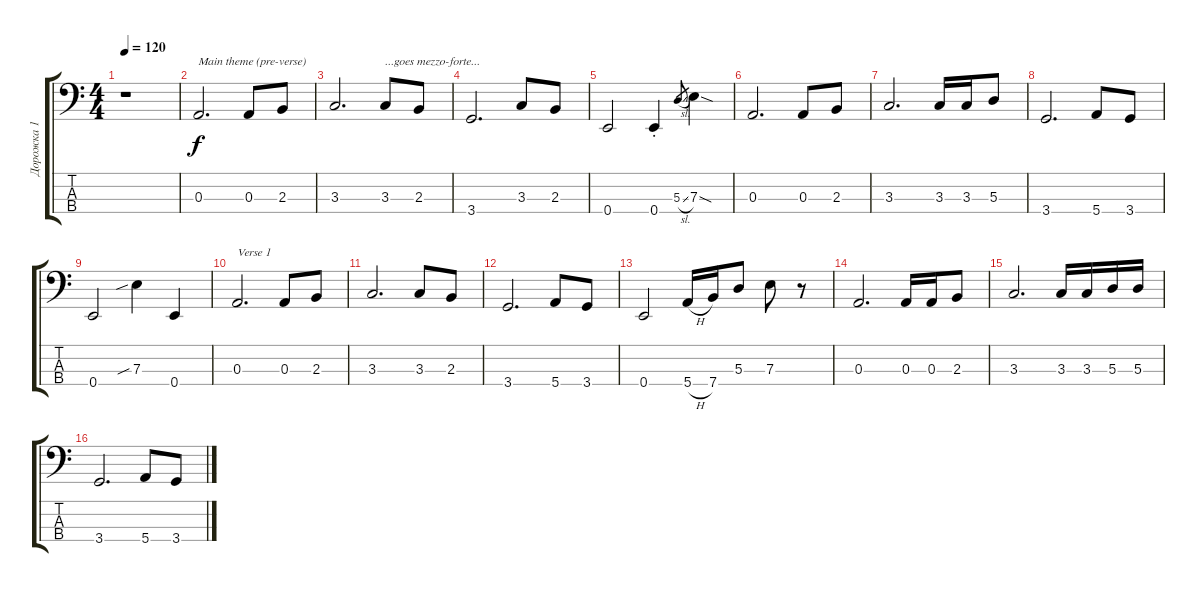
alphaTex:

\track ("Дорожка 1" "Дорожка 1") {instrument electricbassfinger}
\staff {score tabs}
\tuning (G2 D2 A1 E1) {hide}
\ts (4 4)
\tempo 120
\clef f4
\ks c
r.1{dy f} |
0.3.2{d txt "Main theme (pre-verse)"} 0.3.8 2.3.8 |
3.3.2{d} 3.3.8{txt "...goes mezzo-forte..."} 2.3.8 |
3.4.2{d} 3.3.8 2.3.8 |
0.4.2 0.4{st}.4 5.3{sl}.8{gr} 7.3{sod}.4 |
0.3.2{d} 0.3.8 2.3.8 |
3.3.2{d} 3.3.16 3.3.16 5.3.8 |
3.4.2{d} 5.4.8 3.4.8 |
0.4.2 7.3{sib}.4 0.4.4 |
0.3.2{d txt "Verse 1"} 0.3.8 2.3.8 |
3.3.2{d} 3.3.8 2.3.8 |
3.4.2{d} 5.4.8 3.4.8 |
0.4.2 5.4{h}.16 7.4.16 5.3.8 7.3.8 r.8 |
0.3.2{d} 0.3.16 0.3.16 2.3.8 |
3.3.2{d} 3.3.16 3.3.16 5.3.16 5.3.16 |
3.4.2{d} 5.4.8 3.4.8
